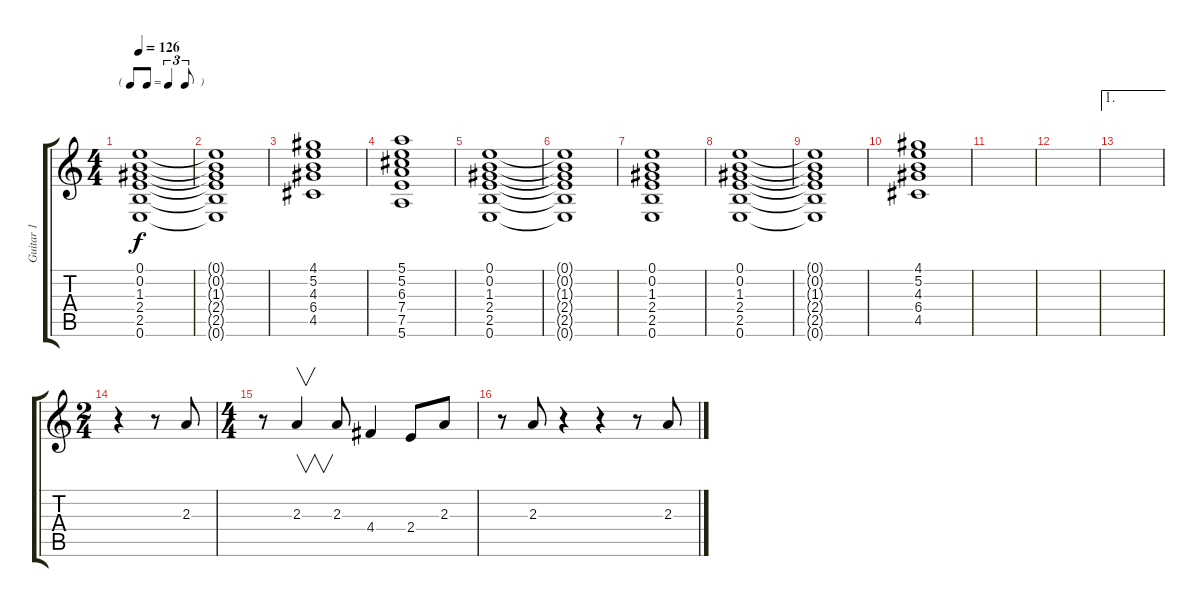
\track ("Guitar 1" "Guitar 1") {instrument distortionguitar}
\staff {score tabs}
\tuning (E4 B3 G3 D3 A2 E2) {hide}
\ts (4 4)
\tf triplet8th
\tempo 126
\clef g2
\ks c
(0.1 0.2 1.3 2.4 2.5 0.6).1{dy f} |
(0.1{t} 0.2{t} 1.3{t} 2.4{t} 2.5{t} 0.6{t}).1 |
(4.1 5.2 4.3 6.4 4.5).1 |
(5.1 5.2 6.3 7.4 7.5 5.6).1 |
(0.1 0.2 1.3 2.4 2.5 0.6).1 |
(0.1{t} 0.2{t} 1.3{t} 2.4{t} 2.5{t} 0.6{t}).1 |
(0.1 0.2 1.3 2.4 2.5 0.6).1 |
(0.1 0.2 1.3 2.4 2.5 0.6).1 |
(0.1{t} 0.2{t} 1.3{t} 2.4{t} 2.5{t} 0.6{t}).1 |
(4.1 5.2 4.3 6.4 4.5).1 |
|
|
\ae 1
|
\ts (2 4)
r.4{volume 13} r.8 2.3.8 |
\ts (4 4)
r.8 2.3.4{v} 2.3.8 4.4.4 2.4.8 2.3.8 |
r.8 2.3.8 r.4 r.4 r.8 2.3.8
